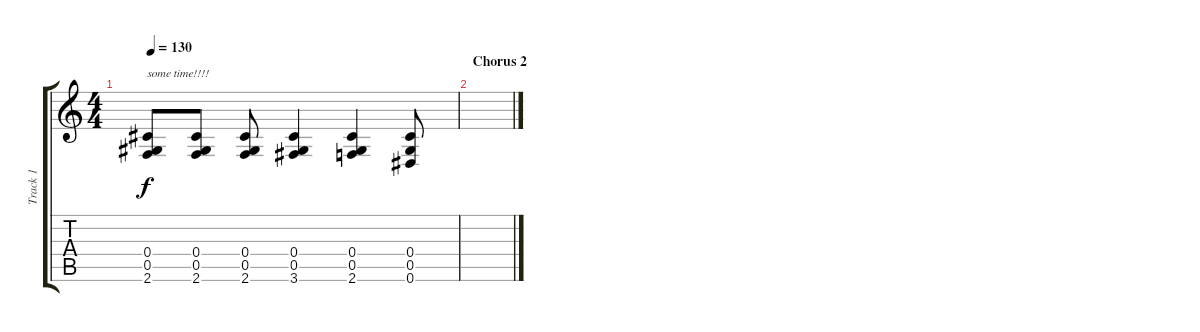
\track ("Track 1" "Track 1") {instrument acousticguitarnylon}
\staff {score tabs}
\tuning (Eb4 Bb3 Gb3 Db3 Ab2 Eb2) {hide}
\ts (4 4)
\tempo 130
\clef g2
\ks c
(0.4 0.5 2.6).8{txt "some time!!!!" dy f} (0.4 0.5 2.6).8 (0.4 0.5 2.6).8 (0.4 0.5 3.6).4 (0.4 0.5 2.6).4 (0.4 0.5 0.6).8 |
\section ("" "Chorus 2")
